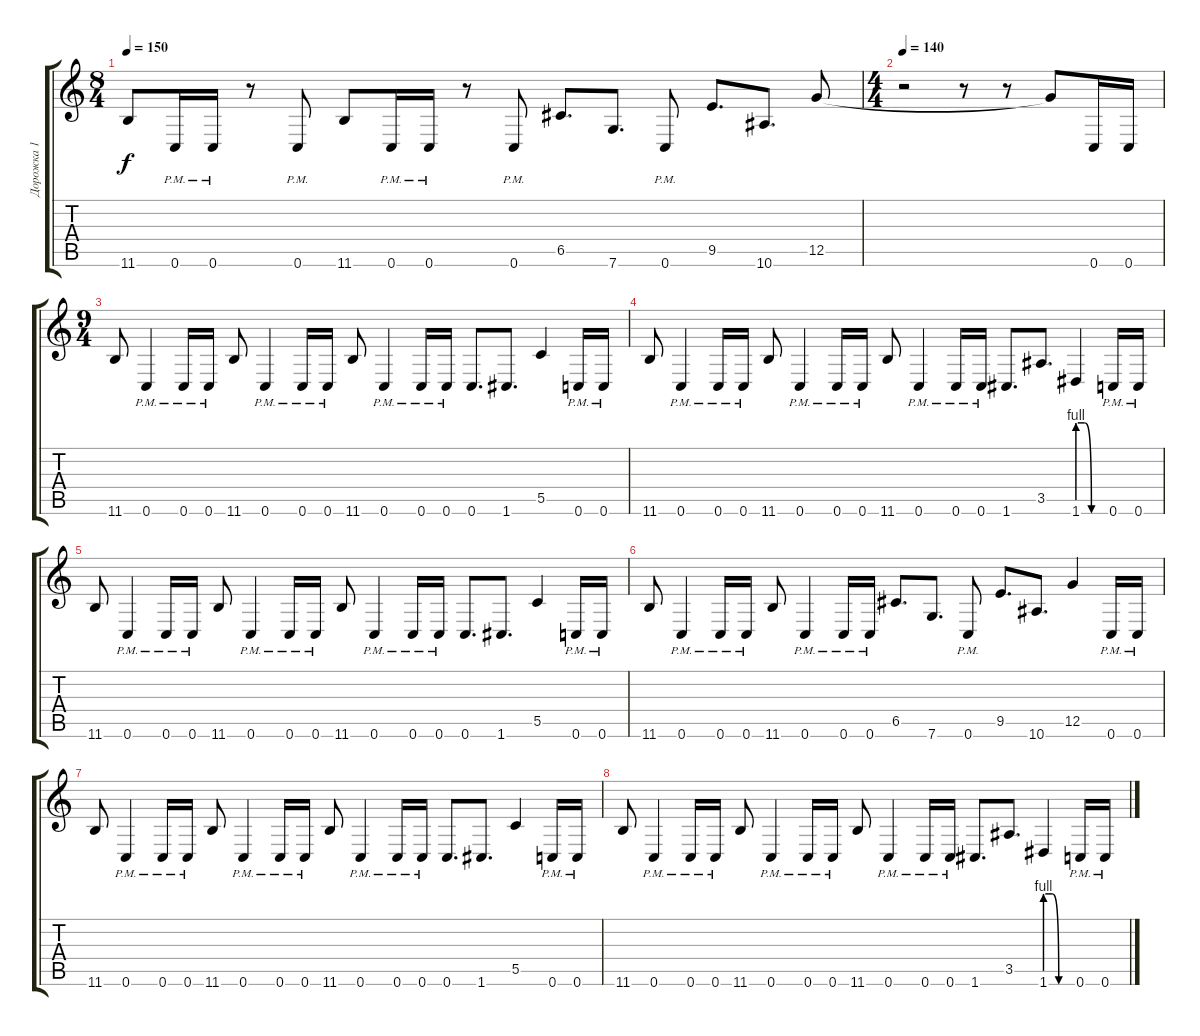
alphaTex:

\track ("Дорожка 1" "Дорожка 1") {instrument distortionguitar}
\staff {score tabs}
\tuning (D4 A3 F3 C3 G2 C2) {hide}
\ts (8 4)
\tempo 150
\clef g2
\ks c
11.6.8{dy f} 0.6{pm}.16 0.6{pm}.16 r.8 0.6{pm}.8 11.6.8 0.6{pm}.16 0.6{pm}.16 r.8 0.6{pm}.8 6.5.8{d} 7.6.8{d} 0.6{pm}.8 9.5.8{d} 10.6.8{d} 12.5.8 |
\ts (4 4)
\tempo 140
r.2 r.8 r.8 12.5{t}.8 0.6.16 0.6.16 |
\ts (9 4)
11.6.8 0.6{pm}.4 0.6{pm}.16 0.6{pm}.16 11.6.8 0.6{pm}.4 0.6{pm}.16 0.6{pm}.16 11.6.8 0.6{pm}.4 0.6{pm}.16 0.6{pm}.16 0.6.8{d} 1.6.8{d} 5.5.4 0.6{pm}.16 0.6{pm}.16 |
11.6.8 0.6{pm}.4 0.6{pm}.16 0.6{pm}.16 11.6.8 0.6{pm}.4 0.6{pm}.16 0.6{pm}.16 11.6.8 0.6{pm}.4 0.6{pm}.16 0.6{pm}.16 1.6.8{d} 3.5.8{d} 1.6{be (custom 0 4 15 4 30 0 60 0)}.4 0.6{pm}.16 0.6{pm}.16 |
11.6.8 0.6{pm}.4 0.6{pm}.16 0.6{pm}.16 11.6.8 0.6{pm}.4 0.6{pm}.16 0.6{pm}.16 11.6.8 0.6{pm}.4 0.6{pm}.16 0.6{pm}.16 0.6.8{d} 1.6.8{d} 5.5.4 0.6{pm}.16 0.6{pm}.16 |
11.6.8 0.6{pm}.4 0.6{pm}.16 0.6{pm}.16 11.6.8 0.6{pm}.4 0.6{pm}.16 0.6{pm}.16 6.5.8{d} 7.6.8{d} 0.6{pm}.8 9.5.8{d} 10.6.8{d} 12.5.4 0.6{pm}.16 0.6{pm}.16 |
11.6.8 0.6{pm}.4 0.6{pm}.16 0.6{pm}.16 11.6.8 0.6{pm}.4 0.6{pm}.16 0.6{pm}.16 11.6.8 0.6{pm}.4 0.6{pm}.16 0.6{pm}.16 0.6.8{d} 1.6.8{d} 5.5.4 0.6{pm}.16 0.6{pm}.16 |
11.6.8 0.6{pm}.4 0.6{pm}.16 0.6{pm}.16 11.6.8 0.6{pm}.4 0.6{pm}.16 0.6{pm}.16 11.6.8 0.6{pm}.4 0.6{pm}.16 0.6{pm}.16 1.6.8{d} 3.5.8{d} 1.6{be (custom 0 4 15 4 30 0 60 0)}.4 0.6{pm}.16 0.6{pm}.16
